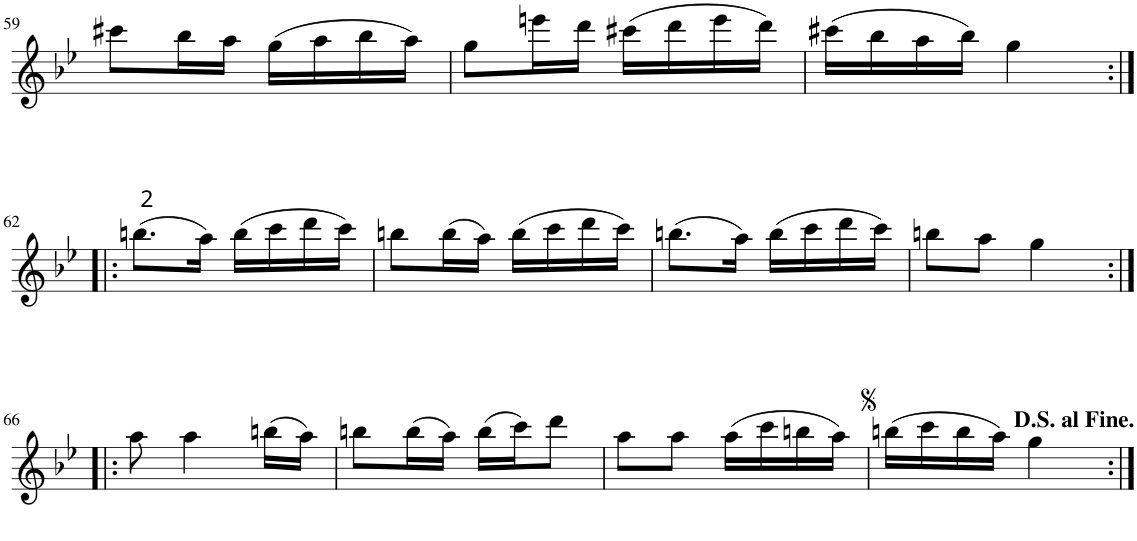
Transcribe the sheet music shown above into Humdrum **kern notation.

**kern
*part1
*staff1
*I"Piano
*I'Pno
!!LO:PB:g=z
*clefG2
*k[b-e-]
*g:
*M2/4
=59
8ccc#X\L
16bb-\L
16aa\JJ
(16gg\LL
16aa\
16bb-\
16aa\JJ)
=60
8gg\L
16eeen\L
16ddd\JJ
(16ccc#X\LL
16ddd\
16eee\
16ddd\JJ)
=61
(16ccc#X\LL
16bb-\
16aa\
16bb-\JJ)
4gg\
!!LO:LB:g=z
=62:|!|:
(8.bbn\L
16aa\Jk)
(16bb\LL
16ccc\
16ddd\
16ccc\JJ)
=63
8bbn\L
(16bb\L
16aa\JJ)
(16bb\LL
16ccc\
16ddd\
16ccc\JJ)
=64
(8.bbn\L
16aa\Jk)
(16bb\LL
16ccc\
16ddd\
16ccc\JJ)
=65
8bbn\L
8aa\J
4gg\
!!LO:LB:g=z
=66:|!|:
8aa\
4aa\
(16bbn\LL
16aa\JJ)
=67
8bbn\L
(16bb\L
16aa\JJ)
(16bb\LL
16ccc\J)
8ddd\J
=68
8aa\L
8aa\J
(16aa\LL
16ccc\
16bbn\
16aa\JJ)
=69
(16bbn\LL
16ccc\
16bb\
16aa\JJ)
4gg\
=:|!
*-
